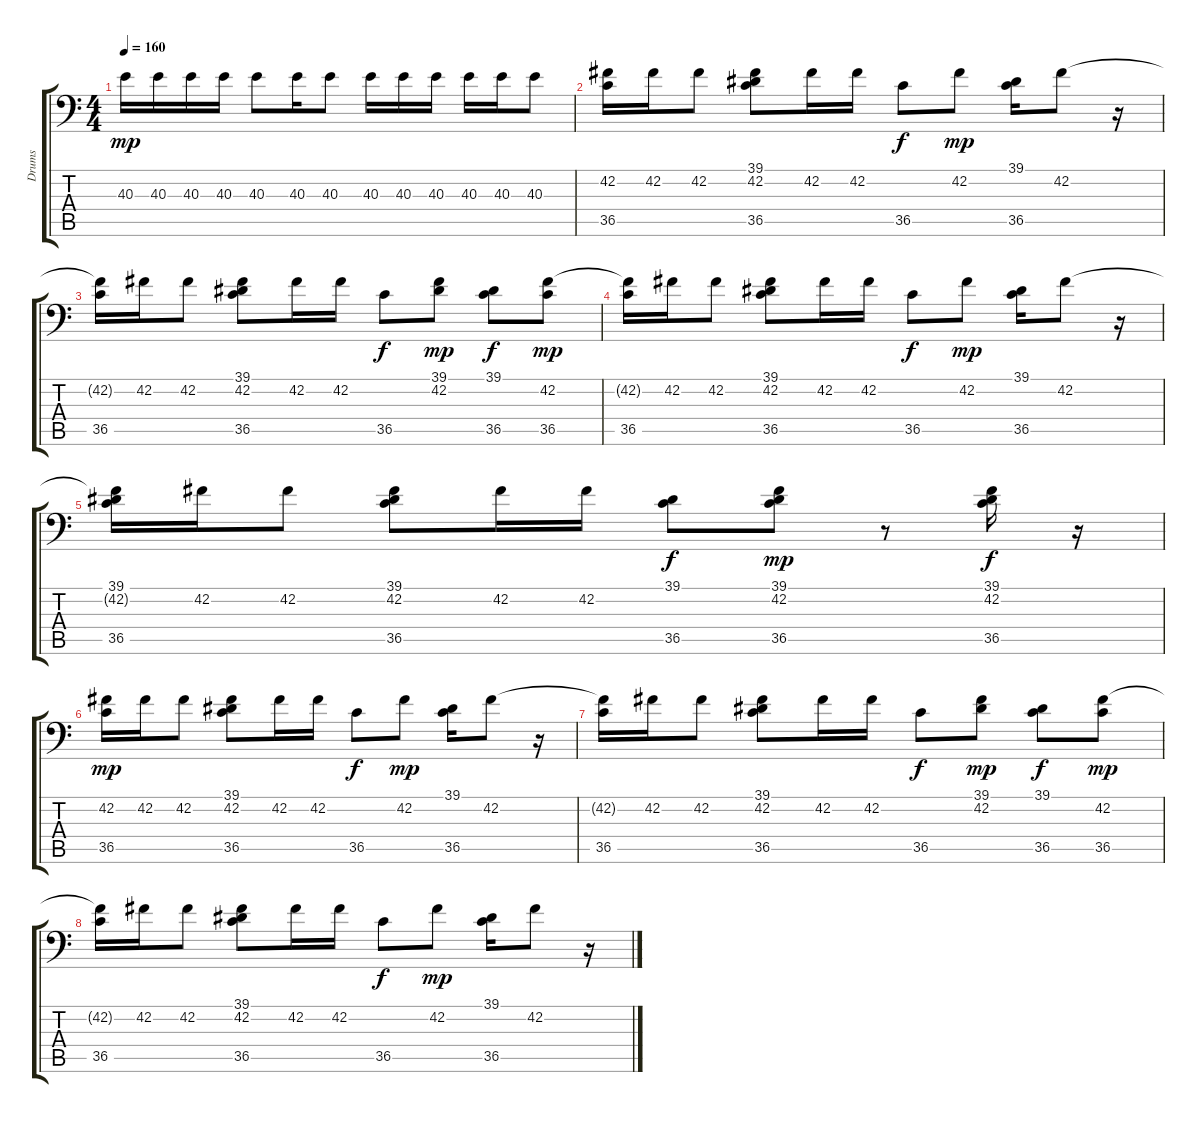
\track ("Drums" "Drums") {instrument acousticgrandpiano}
\staff {score tabs}
\tuning (C-1 C-1 C-1 C-1 C-1 C-1) {hide}
\ts (4 4)
\tempo 160
\clef f4
\ks c
40.3.16{dy mp} 40.3.16 40.3.16 40.3.16 40.3.8 40.3.16 40.3.8 40.3.16 40.3.16 40.3.16 40.3.16 40.3.16 40.3.8 |
(42.2 36.5).16 42.2.16 42.2.8 (39.1 42.2 36.5).8 42.2.16 42.2.16 36.5.8{dy f} 42.2.8{dy mp} (39.1 36.5).16 42.2.8 r.16 |
(42.2{t} 36.5).16 42.2.16 42.2.8 (39.1 42.2 36.5).8 42.2.16 42.2.16 36.5.8{dy f} (39.1 42.2).8{dy mp} (39.1 36.5).8{dy f} (42.2 36.5).8{dy mp} |
(42.2{t} 36.5).16 42.2.16 42.2.8 (39.1 42.2 36.5).8 42.2.16 42.2.16 36.5.8{dy f} 42.2.8{dy mp} (39.1 36.5).16 42.2.8 r.16 |
(39.1 42.2{t} 36.5).16 42.2.16 42.2.8 (39.1 42.2 36.5).8 42.2.16 42.2.16 (39.1 36.5).8{dy f} (39.1 42.2 36.5).8{dy mp} r.8 (39.1 42.2 36.5).16{dy f} r.16 |
(42.2 36.5).16{dy mp} 42.2.16 42.2.8 (39.1 42.2 36.5).8 42.2.16 42.2.16 36.5.8{dy f} 42.2.8{dy mp} (39.1 36.5).16 42.2.8 r.16 |
(42.2{t} 36.5).16 42.2.16 42.2.8 (39.1 42.2 36.5).8 42.2.16 42.2.16 36.5.8{dy f} (39.1 42.2).8{dy mp} (39.1 36.5).8{dy f} (42.2 36.5).8{dy mp} |
(42.2{t} 36.5).16 42.2.16 42.2.8 (39.1 42.2 36.5).8 42.2.16 42.2.16 36.5.8{dy f} 42.2.8{dy mp} (39.1 36.5).16 42.2.8 r.16
